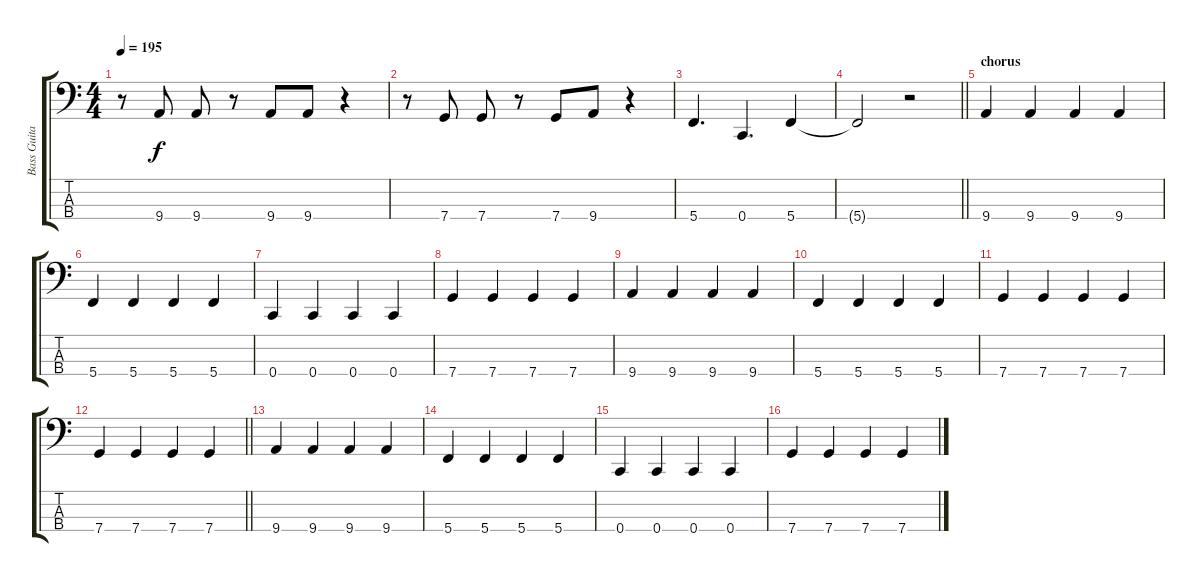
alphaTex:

\track ("Bass Guitar" "Bass Guita") {instrument electricbasspick}
\staff {score tabs}
\tuning (F2 C2 G1 C1) {hide}
\ts (4 4)
\tempo 195
\clef f4
\ks c
r.8{dy f} 9.4.8 9.4.8 r.8 9.4.8 9.4.8 r.4 |
r.8 7.4.8 7.4.8 r.8 7.4.8 9.4.8 r.4 |
5.4.4{d} 0.4.4{d} 5.4.4 |
\barLineRight lightlight
5.4{t}.2 r.2 |
\section ("" "chorus")
9.4.4 9.4.4 9.4.4 9.4.4 |
5.4.4 5.4.4 5.4.4 5.4.4 |
0.4.4 0.4.4 0.4.4 0.4.4 |
7.4.4 7.4.4 7.4.4 7.4.4 |
9.4.4 9.4.4 9.4.4 9.4.4 |
5.4.4 5.4.4 5.4.4 5.4.4 |
7.4.4 7.4.4 7.4.4 7.4.4 |
\barLineRight lightlight
7.4.4 7.4.4 7.4.4 7.4.4 |
9.4.4 9.4.4 9.4.4 9.4.4 |
5.4.4 5.4.4 5.4.4 5.4.4 |
0.4.4 0.4.4 0.4.4 0.4.4 |
7.4.4 7.4.4 7.4.4 7.4.4
